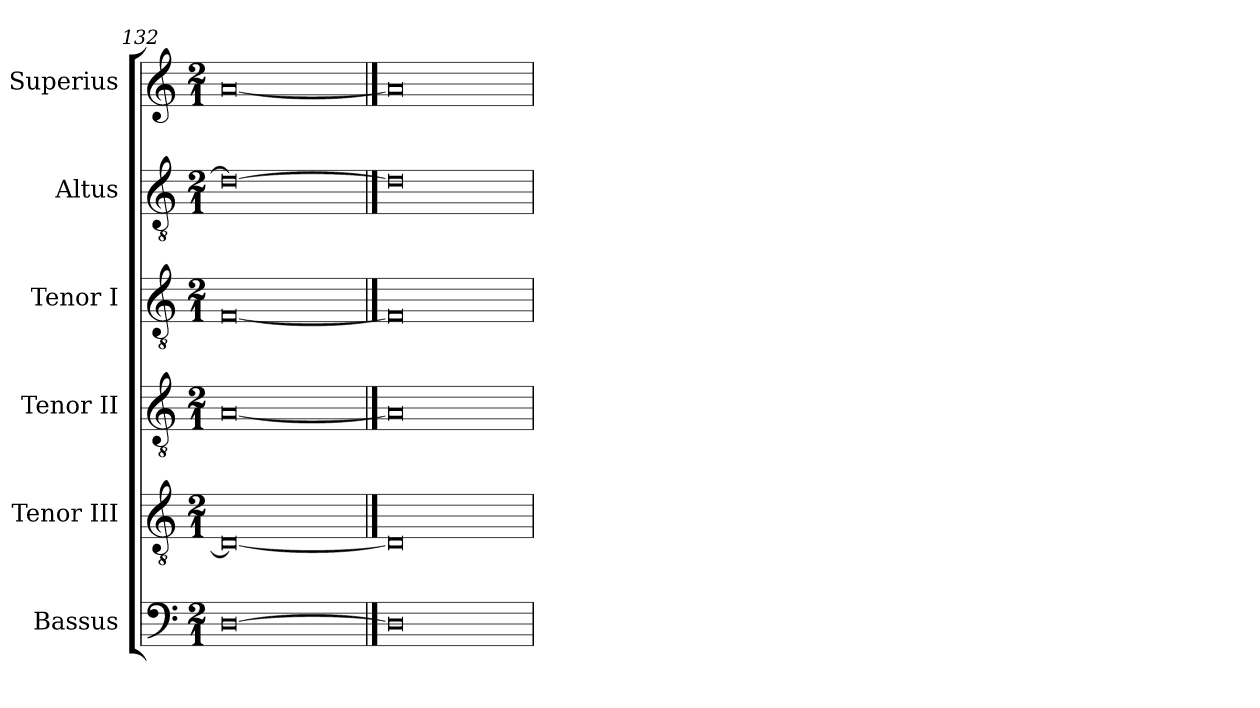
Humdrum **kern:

**kern	**kern	**kern	**kern	**kern	**kern
*part6	*part5	*part4	*part3	*part2	*part1
*staff6	*staff5	*staff4	*staff3	*staff2	*staff1
*I"Bassus	*I"Tenor III	*I"Tenor II	*I"Tenor I	*I"Altus	*I"Superius
*I'B	*I'T. III	*I'T. II	*I'T. I	*I'A	*I'S
*clefF4	*clefGv2	*clefGv2	*clefGv2	*clefGv2	*clefG2
*k[]	*k[]	*k[]	*k[]	*k[]	*k[]
*C:	*C:	*C:	*C:	*C:	*C:
*M2/1	*M2/1	*M2/1	*M2/1	*M2/1	*M2/1
=132	=132	=132	=132	=132	=132
[0D	0D_	[0A	[0F	0d_	[0a
==133	==133	==133	==133	==133	==133
0D]	0D]	0A]	0F]	0d]	0a]
=	=	=	=	=	=
*-	*-	*-	*-	*-	*-
